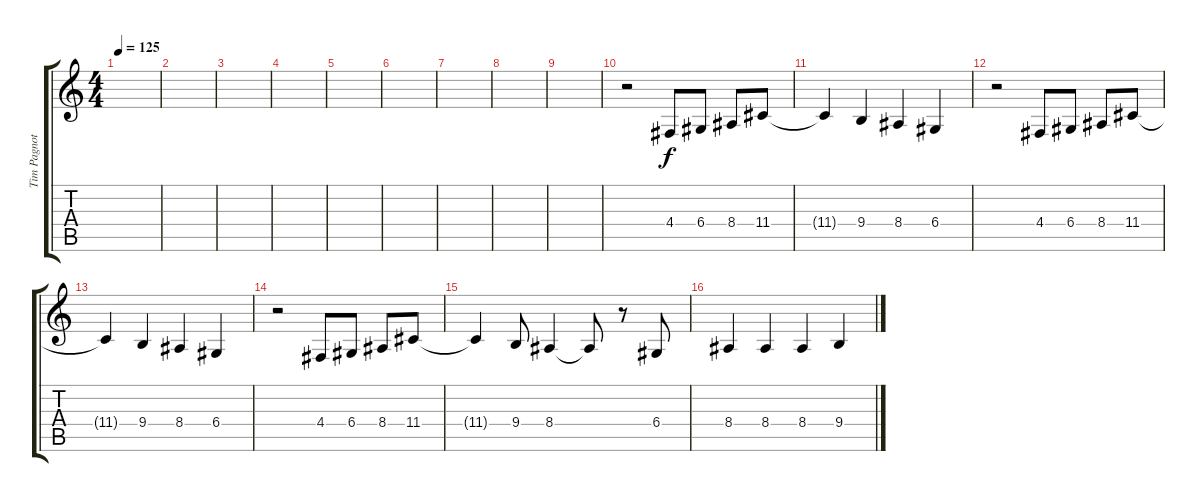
\track ("Tim Pagnota  (chant)" "Tim Pagnot") {instrument harmonica}
\staff {score tabs}
\tuning (E4 B3 G3 D3 A2 E2) {hide}
\ts (4 4)
\tempo 125
\clef g2
\ks c
|
|
|
|
|
|
|
|
|
r.2 4.4.8 6.4.8 8.4.8 11.4.8 |
11.4{t}.4 9.4.4 8.4.4 6.4.4 |
r.2 4.4.8 6.4.8 8.4.8 11.4.8 |
11.4{t}.4 9.4.4 8.4.4 6.4.4 |
r.2 4.4.8 6.4.8 8.4.8 11.4.8 |
11.4{t}.4 9.4.8 8.4.4 8.4{t}.8 r.8 6.4.8 |
8.4.4 8.4.4 8.4.4 9.4.4
